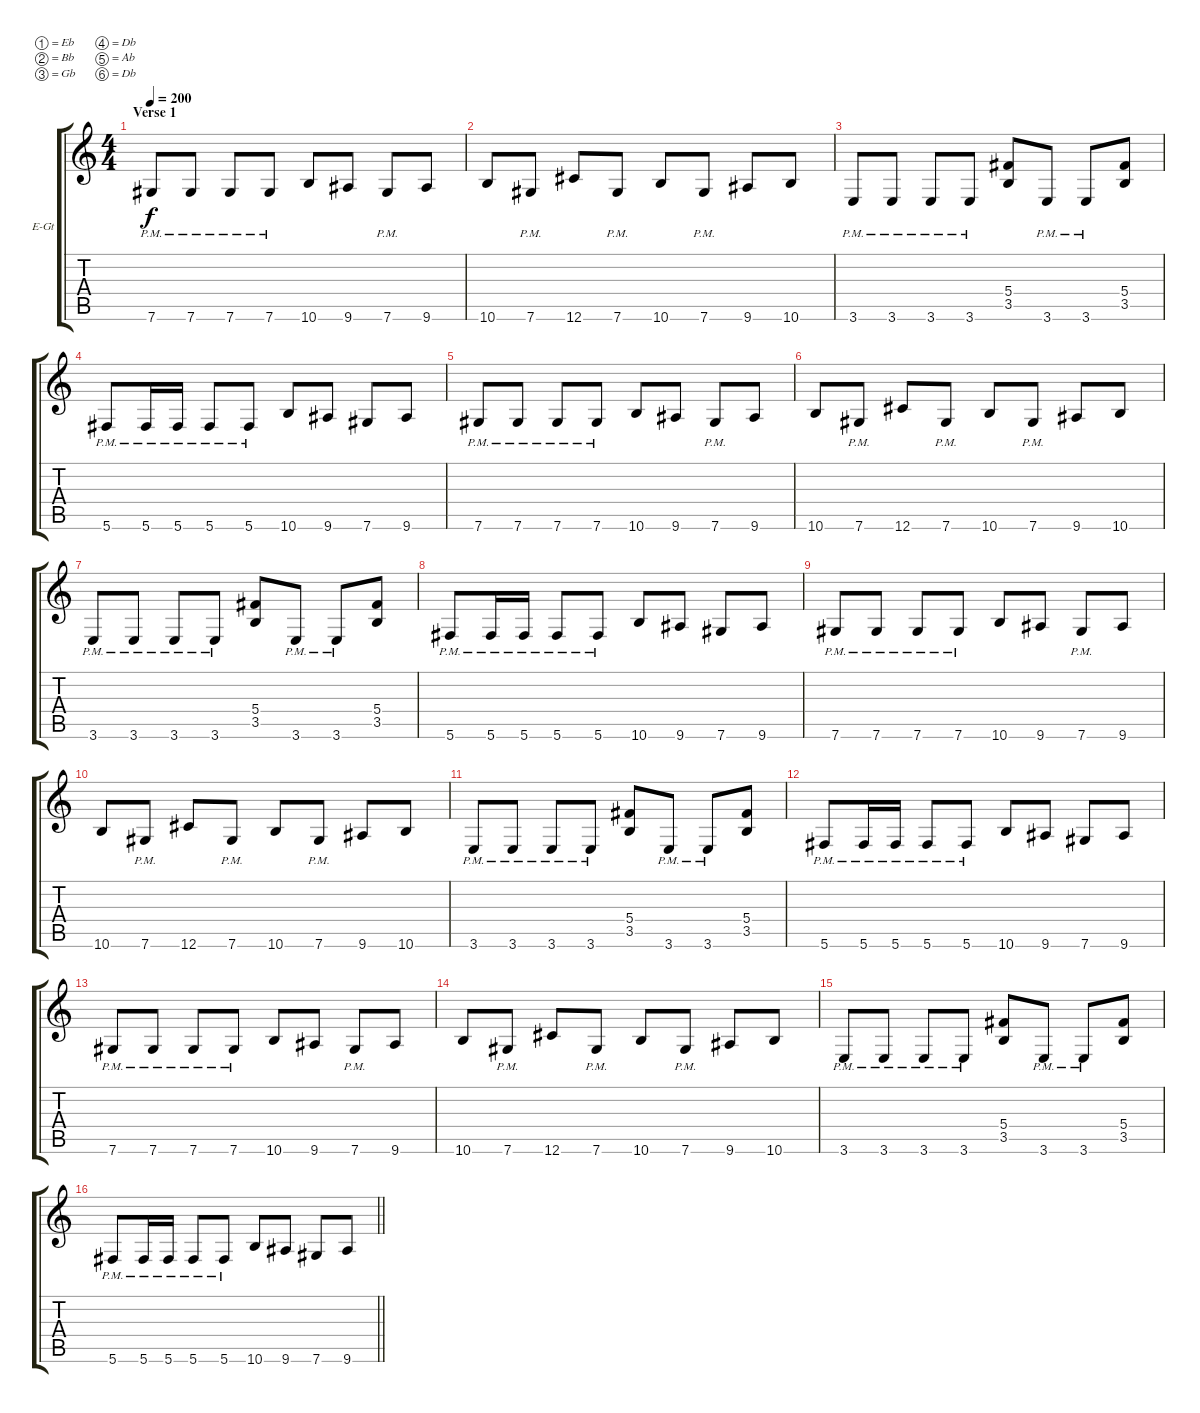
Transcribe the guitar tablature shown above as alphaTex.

\bracketExtendMode groupsimilarinstruments
\firstSystemTrackNameOrientation horizontal
\otherSystemsTrackNameOrientation horizontal
\track ("Jinxx" "E-Gt") {instrument distortionguitar}
\staff {score tabs}
\tuning (Eb4 Bb3 Gb3 Db3 Ab2 Db2)
\ts (4 4)
\section ("" "Verse 1")
\tempo 200
\clef g2
\ks c
7.6{pm}.8{dy f} 7.6{pm}.8 7.6{pm}.8 7.6{pm}.8 10.6.8 9.6.8 7.6{pm}.8 9.6.8 |
10.6.8 7.6{pm}.8 12.6.8 7.6{pm}.8 10.6.8 7.6{pm}.8 9.6.8 10.6.8 |
3.6{pm}.8 3.6{pm}.8 3.6{pm}.8 3.6{pm}.8 (5.4 3.5).8 3.6{pm}.8 3.6{pm}.8 (5.4 3.5).8 |
5.6{pm}.8 5.6{pm}.16 5.6{pm}.16 5.6{pm}.8 5.6{pm}.8 10.6.8 9.6.8 7.6.8 9.6.8 |
7.6{pm}.8 7.6{pm}.8 7.6{pm}.8 7.6{pm}.8 10.6.8 9.6.8 7.6{pm}.8 9.6.8 |
10.6.8 7.6{pm}.8 12.6.8 7.6{pm}.8 10.6.8 7.6{pm}.8 9.6.8 10.6.8 |
3.6{pm}.8 3.6{pm}.8 3.6{pm}.8 3.6{pm}.8 (5.4 3.5).8 3.6{pm}.8 3.6{pm}.8 (5.4 3.5).8 |
5.6{pm}.8 5.6{pm}.16 5.6{pm}.16 5.6{pm}.8 5.6{pm}.8 10.6.8 9.6.8 7.6.8 9.6.8 |
7.6{pm}.8 7.6{pm}.8 7.6{pm}.8 7.6{pm}.8 10.6.8 9.6.8 7.6{pm}.8 9.6.8 |
10.6.8 7.6{pm}.8 12.6.8 7.6{pm}.8 10.6.8 7.6{pm}.8 9.6.8 10.6.8 |
3.6{pm}.8 3.6{pm}.8 3.6{pm}.8 3.6{pm}.8 (5.4 3.5).8 3.6{pm}.8 3.6{pm}.8 (5.4 3.5).8 |
5.6{pm}.8 5.6{pm}.16 5.6{pm}.16 5.6{pm}.8 5.6{pm}.8 10.6.8 9.6.8 7.6.8 9.6.8 |
7.6{pm}.8 7.6{pm}.8 7.6{pm}.8 7.6{pm}.8 10.6.8 9.6.8 7.6{pm}.8 9.6.8 |
10.6.8 7.6{pm}.8 12.6.8 7.6{pm}.8 10.6.8 7.6{pm}.8 9.6.8 10.6.8 |
3.6{pm}.8 3.6{pm}.8 3.6{pm}.8 3.6{pm}.8 (5.4 3.5).8 3.6{pm}.8 3.6{pm}.8 (5.4 3.5).8 |
\barLineRight lightlight
5.6{pm}.8 5.6{pm}.16 5.6{pm}.16 5.6{pm}.8 5.6{pm}.8 10.6.8 9.6.8 7.6.8 9.6.8
